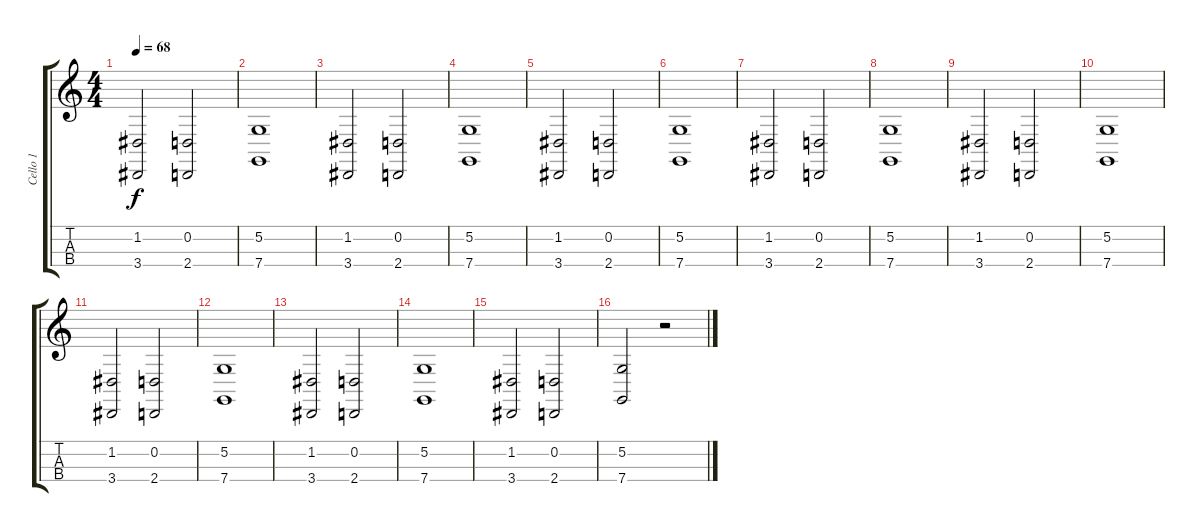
\track ("Cello 1" "Cello 1") {instrument stringensemble2}
\staff {score tabs}
\tuning (A3 D3 G2 C2) {hide}
\ts (4 4)
\tempo 68
\clef g2
\ks c
(1.2 3.4).2{dy f} (0.2 2.4).2 |
(5.2 7.4).1 |
(1.2 3.4).2 (0.2 2.4).2 |
(5.2 7.4).1 |
(1.2 3.4).2 (0.2 2.4).2 |
(5.2 7.4).1 |
(1.2 3.4).2 (0.2 2.4).2 |
(5.2 7.4).1 |
(1.2 3.4).2 (0.2 2.4).2 |
(5.2 7.4).1 |
(1.2 3.4).2 (0.2 2.4).2 |
(5.2 7.4).1 |
(1.2 3.4).2 (0.2 2.4).2 |
(5.2 7.4).1 |
(1.2 3.4).2 (0.2 2.4).2 |
(5.2 7.4).2 r.2
